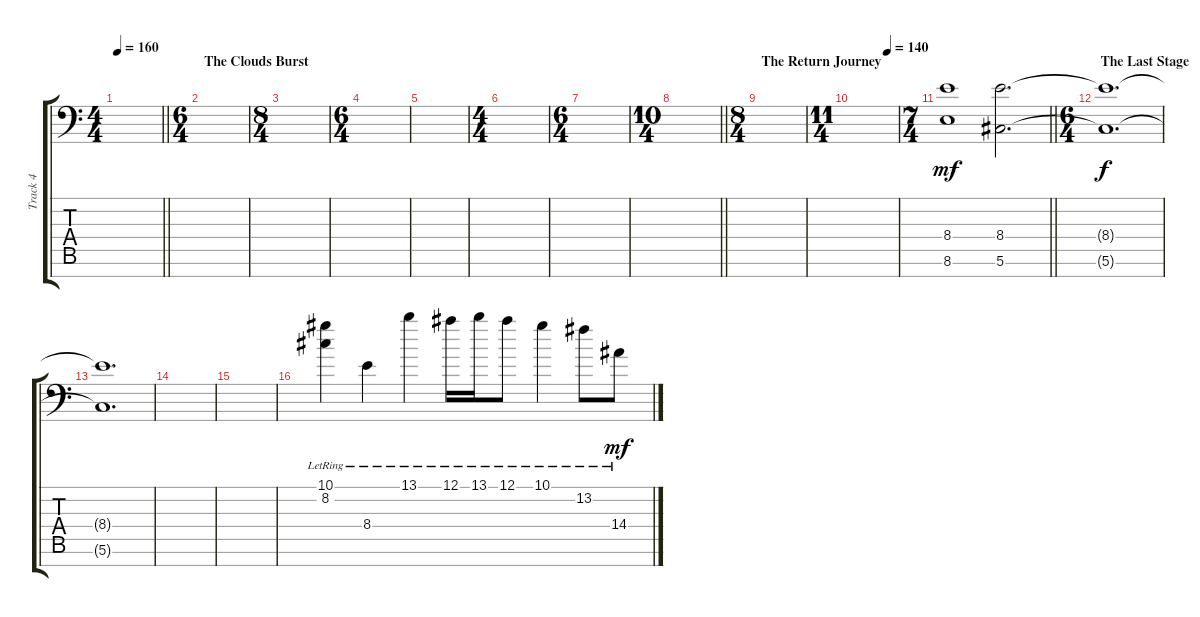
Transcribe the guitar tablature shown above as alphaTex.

\track ("Track 4" "Track 4") {instrument distortionguitar}
\staff {score tabs}
\tuning (Bb3 F3 Db3 Ab2 Eb2 Ab1 Eb1) {hide}
\ts (4 4)
\tempo 160
\clef f4
\barLineRight lightlight
\ks c
|
\ts (6 4)
\section ("" "The Clouds Burst")
|
\ts (8 4)
|
\ts (6 4)
|
|
\ts (4 4)
|
\ts (6 4)
|
\ts (10 4)
\barLineRight lightlight
|
\ts (8 4)
\section ("" "The Return Journey")
|
\ts (11 4)
\tempo (140 0.7727272727272727)
|
\ts (7 4)
\barLineRight lightlight
(8.4 8.6).1{dy mf} (8.4 5.6).2{d volume 1} |
\ts (6 4)
\section ("" " The Last Stage")
(8.4{t} 5.6{t}).1{d dy f} |
(8.4{t} 5.6{t}).1{d} |
|
|
(10.1{lr} 8.2{lr}).4{volume 6 instrument acousticgrandpiano} 8.4{lr}.4 13.1{lr}.4 12.1{lr}.16 13.1{lr}.16 12.1{lr}.8 10.1{lr}.4 13.2{lr}.8 14.4{lr}.8{dy mf}
